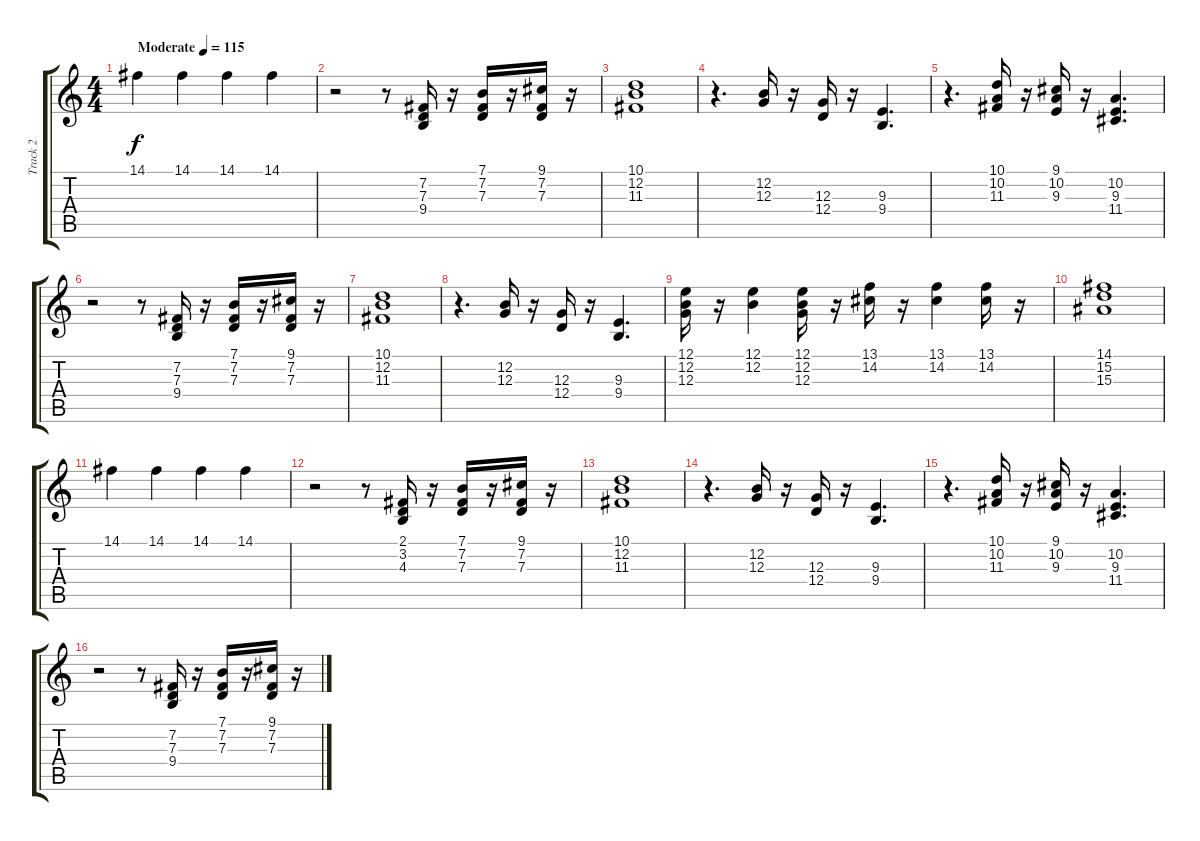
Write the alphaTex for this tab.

\track ("Track 2" "Track 2") {instrument synthbrass1}
\staff {score tabs}
\tuning (E4 B3 G3 D3 A2 E2) {hide}
\ts (4 4)
\tempo (115 "Moderate")
\clef g2
\ks c
14.1.4{dy f instrument orchestrahit} 14.1.4 14.1.4 14.1.4 |
r.2{instrument synthbrass1} r.8 (7.2 7.3 9.4).16 r.16 (7.1 7.2 7.3).16 r.16 (9.1 7.2 7.3).16 r.16 |
(10.1 12.2 11.3).1 |
r.4{d} (12.2 12.3).16 r.16 (12.3 12.4).16 r.16 (9.3 9.4).4{d} |
r.4{d} (10.1 10.2 11.3).16 r.16 (9.1 10.2 9.3).16 r.16 (10.2 9.3 11.4).4{d} |
r.2 r.8 (7.2 7.3 9.4).16 r.16 (7.1 7.2 7.3).16 r.16 (9.1 7.2 7.3).16 r.16 |
(10.1 12.2 11.3).1 |
r.4{d} (12.2 12.3).16 r.16 (12.3 12.4).16 r.16 (9.3 9.4).4{d} |
(12.1 12.2 12.3).16 r.16 (12.1 12.2).4 (12.1 12.2 12.3).16 r.16 (13.1 14.2).16 r.16 (13.1 14.2).4 (13.1 14.2).16 r.16 |
(14.1 15.2 15.3).1 |
14.1.4{instrument orchestrahit} 14.1.4 14.1.4 14.1.4 |
r.2{instrument synthbrass1} r.8 (2.1 3.2 4.3).16 r.16 (7.1 7.2 7.3).16 r.16 (9.1 7.2 7.3).16 r.16 |
(10.1 12.2 11.3).1 |
r.4{d} (12.2 12.3).16 r.16 (12.3 12.4).16 r.16 (9.3 9.4).4{d} |
r.4{d} (10.1 10.2 11.3).16 r.16 (9.1 10.2 9.3).16 r.16 (10.2 9.3 11.4).4{d} |
r.2 r.8 (7.2 7.3 9.4).16 r.16 (7.1 7.2 7.3).16 r.16 (9.1 7.2 7.3).16 r.16
